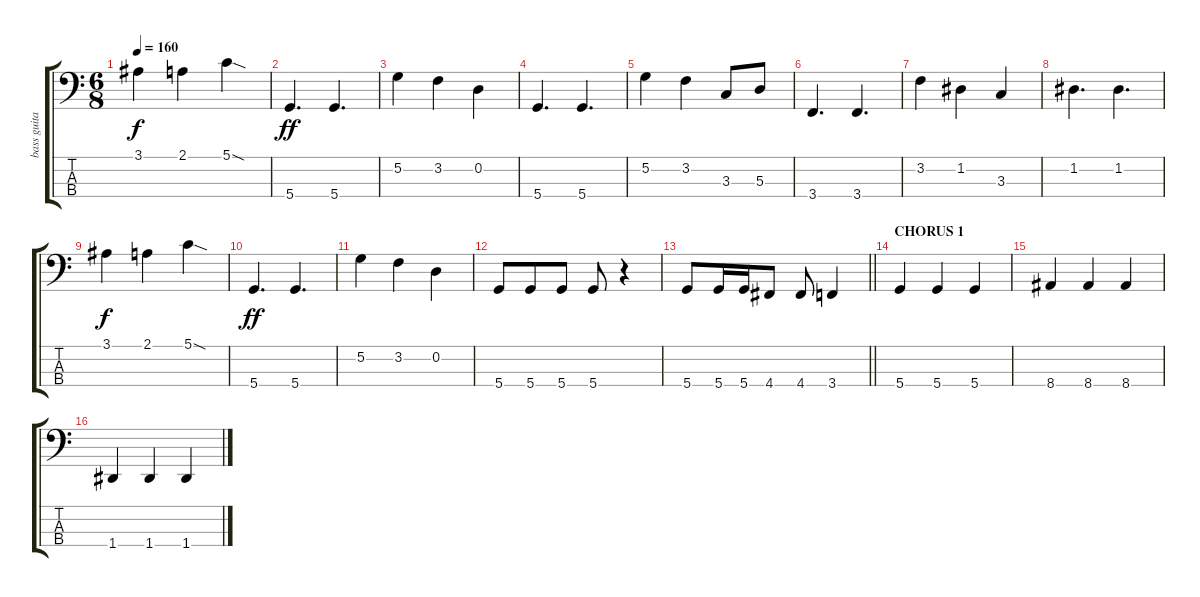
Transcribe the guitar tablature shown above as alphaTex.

\track ("bass guitar" "bass guita") {instrument electricbasspick}
\staff {score tabs}
\tuning (G2 D2 A1 D1) {hide}
\ts (6 8)
\tempo 160
\clef f4
\ks c
3.1.4{dy f} 2.1.4 5.1{sod}.4 |
5.4.4{d dy ff} 5.4.4{d} |
5.2.4 3.2.4 0.2.4 |
5.4.4{d} 5.4.4{d} |
5.2.4 3.2.4 3.3.8 5.3.8 |
3.4.4{d} 3.4.4{d} |
3.2.4 1.2.4 3.3.4 |
1.2.4{d} 1.2.4{d} |
3.1.4{dy f} 2.1.4 5.1{sod}.4 |
5.4.4{d dy ff} 5.4.4{d} |
5.2.4 3.2.4 0.2.4 |
5.4.8 5.4.8 5.4.8 5.4.8 r.4 |
\barLineRight lightlight
5.4.8 5.4.16 5.4.16 4.4.8 4.4.8 3.4.4 |
\section ("" "CHORUS 1")
5.4.4 5.4.4 5.4.4 |
8.4.4 8.4.4 8.4.4 |
1.4.4 1.4.4 1.4.4
